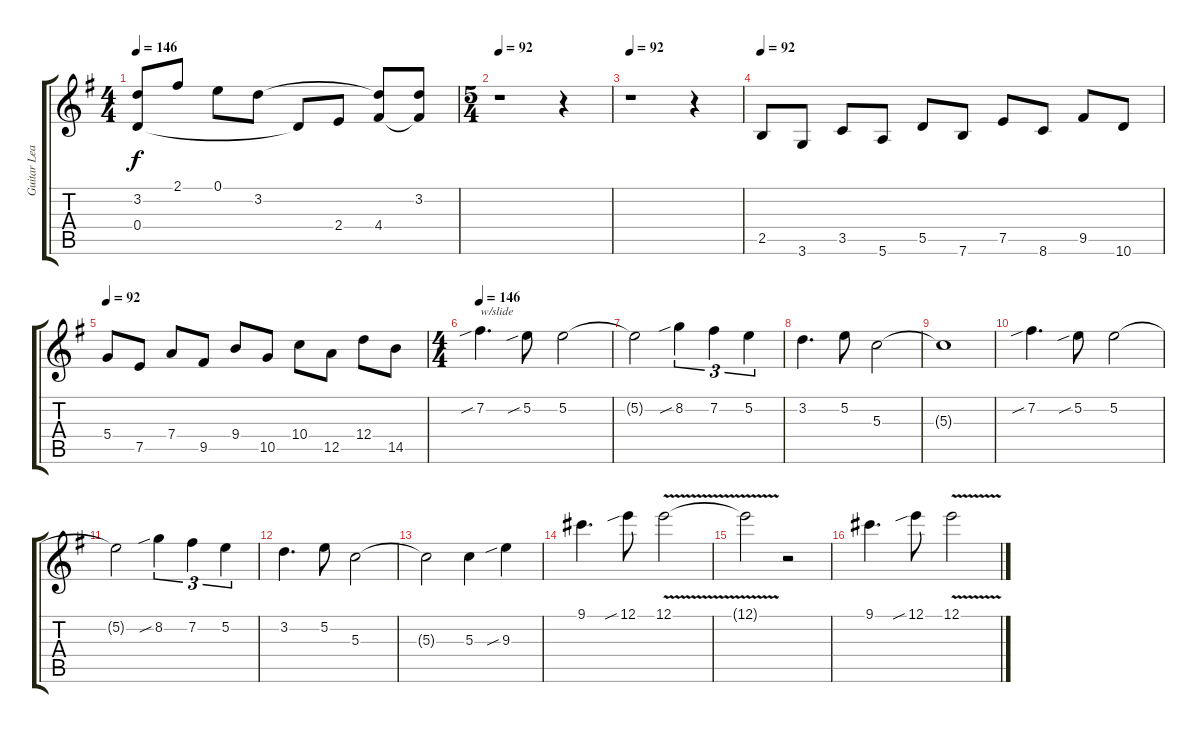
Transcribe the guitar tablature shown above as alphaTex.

\track ("Guitar Leads 2" "Guitar Lea") {instrument overdrivenguitar}
\staff {score tabs}
\tuning (E4 B3 G3 D3 A2 E2) {hide}
\ts (4 4)
\tempo 146
\clef g2
\ks g
(3.2{t} 0.4{t}).8{dy f} 2.1.8 0.1.8 3.2.8 0.4{t}.8 2.4.8 (3.2{t} 4.4).8 (3.2 4.4{t}).8 |
\ts (5 4)
\tempo 92
r.1 r.4 |
\tempo 92
r.1 r.4 |
\tempo 92
2.5.8 3.6.8 3.5.8 5.6.8 5.5.8 7.6.8 7.5.8 8.6.8 9.5.8 10.6.8 |
\tempo 92
5.4.8 7.5.8 7.4.8 9.5.8 9.4.8 10.5.8 10.4.8 12.5.8 12.4.8 14.5.8 |
\ts (4 4)
\tempo 146
7.2{sib}.4{d txt "w/slide"} 5.2{sib}.8 5.2.2 |
5.2{t}.2 8.2{sib}.4{tu (3 2)} 7.2.4{tu (3 2)} 5.2.4{tu (3 2)} |
3.2.4{d} 5.2.8 5.3.2 |
5.3{t}.1 |
7.2{sib}.4{d} 5.2{sib}.8 5.2.2 |
5.2{t}.2 8.2{sib}.4{tu (3 2)} 7.2.4{tu (3 2)} 5.2.4{tu (3 2)} |
3.2.4{d} 5.2.8 5.3.2 |
5.3{t}.2 5.3.4 9.3{sib}.4 |
9.1.4{d} 12.1{sib}.8 12.1{v}.2 |
12.1{t}.2 r.2 |
9.1.4{d} 12.1{sib}.8 12.1{v}.2
